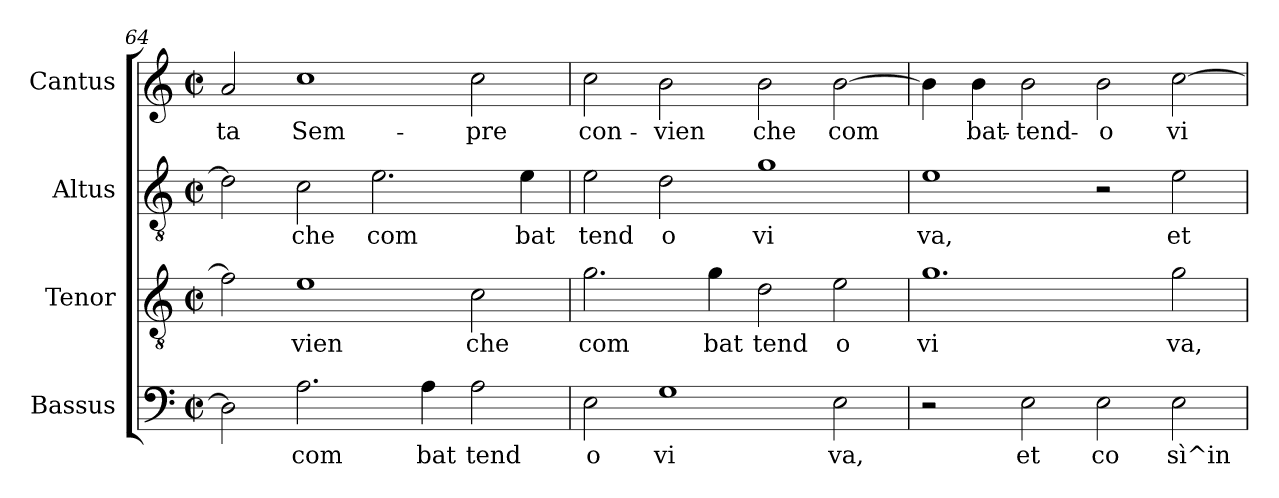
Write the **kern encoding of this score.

**kern	**text	**kern	**text	**kern	**text	**kern	**text
*part4	*part4	*part3	*part3	*part2	*part2	*part1	*part1
*staff4	*staff4	*staff3	*staff3	*staff2	*staff2	*staff1	*staff1
*I"Bassus	*	*I"Tenor	*	*I"Altus	*	*I"Cantus	*
*I'Bassus	*	*I'Tenor	*	*I'Altus	*	*I'Cantus	*
*clefF4	*	*clefGv2	*	*clefGv2	*	*clefG2	*
*k[]	*	*k[]	*	*k[]	*	*k[]	*
*C:	*	*C:	*	*C:	*	*C:	*
*M2/2	*	*M2/2	*	*M2/2	*	*M2/2	*
*met(c|)	*	*met(c|)	*	*met(c|)	*	*met(c|)	*
=64	=64	=64	=64	=64	=64	=64	=64
!	!LO:LY:b:cj	!	!LO:LY:b:cj	!	!LO:LY:b:cj	!	!LO:LY:b:cj
2D\]	.	2f\]	.	2d\]	.	2a/	-ta
!	!LO:LY:b:cj	!	!LO:LY:b:cj	!	!LO:LY:b:cj	!	!LO:LY:b:cj
2.A\	com	1e	vien	2c\	che	1cc	Sem-
!	!	!	!	!	!LO:LY:b:cj	!	!
.	.	.	.	2.e\	com	.	.
!	!LO:LY:b:cj	!	!	!	!	!	!
4A\	bat	.	.	.	.	.	.
!	!LO:LY:b:cj	!	!LO:LY:b:cj	!	!	!	!LO:LY:b:cj
2A\	tend	2c\	che	.	.	2cc\	-pre
!	!	!	!	!	!LO:LY:b:cj	!	!
.	.	.	.	4e\	bat	.	.
=65	=65	=65	=65	=65	=65	=65	=65
!	!LO:LY:b:cj	!	!LO:LY:b:cj	!	!LO:LY:b:cj	!	!LO:LY:b:cj
2E\	o	2.g\	com	2e\	tend	2cc\	con-
!	!LO:LY:b:cj	!	!	!	!LO:LY:b:cj	!	!LO:LY:b:cj
1G	vi	.	.	2d\	o	2b\	-vien
!	!	!	!LO:LY:b:cj	!	!	!	!
.	.	4g\	bat	.	.	.	.
!	!	!	!LO:LY:b:cj	!	!LO:LY:b:cj	!	!LO:LY:b:cj
.	.	2d\	tend	1g	vi	2b\	che
!	!LO:LY:b:cj	!	!LO:LY:b:cj	!	!	!	!LO:LY:b:cj
2E\	va,	2e\	o	.	.	[>2b\	com-
=66	=66	=66	=66	=66	=66	=66	=66
!	!	!	!LO:LY:b:cj	!	!LO:LY:b:cj	!	!LO:LY:b:cj
2r	.	1.g	vi	1e	va,	4b\]	--
!	!	!	!	!	!	!	!LO:LY:b:cj
.	.	.	.	.	.	4b\	-bat-
!	!LO:LY:b:cj	!	!	!	!	!	!LO:LY:b:cj
2E\	et	.	.	.	.	2b\	-tend-
!	!LO:LY:b:cj	!	!	!	!	!	!LO:LY:b:cj
2E\	co	.	.	2r	.	2b\	-o
!	!LO:LY:b:cj	!	!LO:LY:b:cj	!	!LO:LY:b:cj	!	!LO:LY:b:cj
2E\	sì^in	2g\	va,	2e\	et	[>2cc\	vi-
=	=	=	=	=	=	=	=
*-	*-	*-	*-	*-	*-	*-	*-
